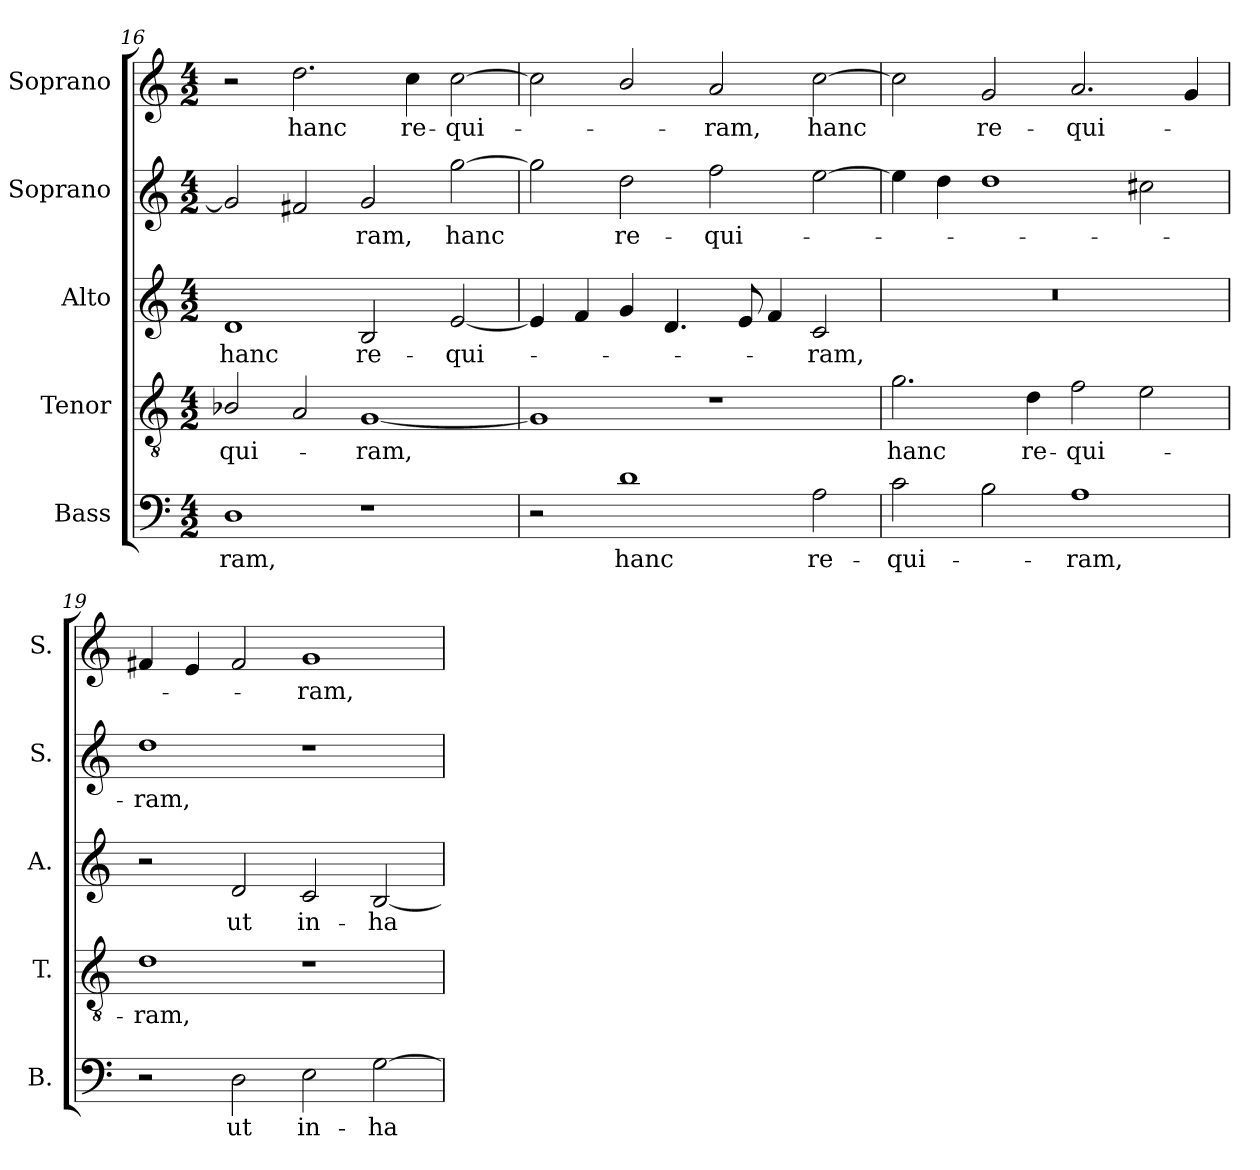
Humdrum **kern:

**kern	**text	**kern	**text	**kern	**text	**kern	**text	**kern	**text
*part5	*part5	*part4	*part4	*part3	*part3	*part2	*part2	*part1	*part1
*staff5	*staff5	*staff4	*staff4	*staff3	*staff3	*staff2	*staff2	*staff1	*staff1
*I"Bass	*	*I"Tenor	*	*I"Alto	*	*I"Soprano	*	*I"Soprano	*
*I'B.	*	*I'T.	*	*I'A.	*	*I'S.	*	*I'S.	*
*clefF4	*	*clefGv2	*	*clefG2	*	*clefG2	*	*clefG2	*
*	*	*ITrd7c12	*	*	*	*	*	*	*
*k[]	*	*k[]	*	*k[]	*	*k[]	*	*k[]	*
*C:	*	*C:	*	*C:	*	*C:	*	*C:	*
*M4/2	*	*M4/2	*	*M4/2	*	*M4/2	*	*M4/2	*
=16	=16	=16	=16	=16	=16	=16	=16	=16	=16
!	!LO:LY:b:color=#000000	!	!	!	!	!	!	!	!
!	!	!	!LO:LY:b:color=#000000	!	!	!	!	!	!
!	!	!	!	!	!LO:LY:b:color=#000000	!	!	!	!
1Di	-ram,	2BB-Xi/	-qui-	1di	hanc	2gi/]	.	2r	.
!	!	!	!	!	!	!	!	!	!LO:LY:b:color=#000000
.	.	2AAi/	.	.	.	2f#Xi/	.	2.ddi\	hanc
!	!	!	!LO:LY:b:color=#000000	!	!	!	!	!	!
!	!	!	!	!	!LO:LY:b:color=#000000	!	!	!	!
!	!	!	!	!	!	!	!LO:LY:b:color=#000000	!	!
1r	.	[1GGi	-ram,	2Bi/	re-	2gi/	-ram,	.	.
!	!	!	!	!	!	!	!	!	!LO:LY:b:color=#000000
.	.	.	.	.	.	.	.	4cci\	re-
!	!	!	!	!	!LO:LY:b:color=#000000	!	!	!	!
!	!	!	!	!	!	!	!LO:LY:b:color=#000000	!	!
!	!	!	!	!	!	!	!	!	!LO:LY:b:color=#000000
.	.	.	.	[2ei/	-qui-	[2ggi\	hanc	[2cci\	-qui-
=17	=17	=17	=17	=17	=17	=17	=17	=17	=17
2r	.	1GGi]	.	4ei/]	.	2ggi\]	.	2cci\]	.
.	.	.	.	4fi/	.	.	.	.	.
!	!LO:LY:b:color=#000000	!	!	!	!	!	!	!	!
!	!	!	!	!	!	!	!LO:LY:b:color=#000000	!	!
1di	hanc	.	.	4gi/	.	2ddi\	re-	2bi/	.
.	.	.	.	4.di/	.	.	.	.	.
!	!	!	!	!	!	!	!LO:LY:b:color=#000000	!	!
!	!	!	!	!	!	!	!	!	!LO:LY:b:color=#000000
.	.	1r	.	.	.	2ffi\	-qui-	2ai/	-ram,
.	.	.	.	8ei/	.	.	.	.	.
.	.	.	.	4fi/	.	.	.	.	.
!	!LO:LY:b:color=#000000	!	!	!	!	!	!	!	!
!	!	!	!	!	!LO:LY:b:color=#000000	!	!	!	!
!	!	!	!	!	!	!	!	!	!LO:LY:b:color=#000000
2Ai\	re-	.	.	2ci/	-ram,	[2eei\	.	[2cci\	hanc
=18	=18	=18	=18	=18	=18	=18	=18	=18	=18
!	!LO:LY:b:color=#000000	!	!	!	!	!	!	!	!
!	!	!	!LO:LY:b:color=#000000	!LO:N:vis=1	!	!	!	!	!
2ci\	-qui-	2.Gi\	hanc	0r	.	4eei\]	.	2cci\]	.
.	.	.	.	.	.	4ddi\	.	.	.
!	!	!	!	!	!	!	!	!	!LO:LY:b:color=#000000
2Bi\	.	.	.	.	.	1ddi	.	2gi/	re-
!	!	!	!LO:LY:b:color=#000000	!	!	!	!	!	!
.	.	4Di\	re-	.	.	.	.	.	.
!	!LO:LY:b:color=#000000	!	!	!	!	!	!	!	!
!	!	!	!LO:LY:b:color=#000000	!	!	!	!	!	!
!	!	!	!	!	!	!	!	!	!LO:LY:b:color=#000000
1Ai	-ram,	2Fi\	-qui-	.	.	.	.	2.ai/	-qui-
.	.	2Ei\	.	.	.	2cc#Xi\	.	.	.
.	.	.	.	.	.	.	.	4gi/	.
=19	=19	=19	=19	=19	=19	=19	=19	=19	=19
!	!	!	!LO:LY:b:color=#000000	!	!	!	!	!	!
!	!	!	!	!	!	!	!LO:LY:b:color=#000000	!	!
2r	.	1Di	-ram,	2r	.	1ddi	-ram,	4f#Xi/	.
.	.	.	.	.	.	.	.	4ei/	.
!	!LO:LY:b:color=#000000	!	!	!	!	!	!	!	!
!	!	!	!	!	!LO:LY:b:color=#000000	!	!	!	!
2Di\	ut	.	.	2di/	ut	.	.	2f#i/	.
!	!LO:LY:b:color=#000000	!	!	!	!	!	!	!	!
!	!	!	!	!	!LO:LY:b:color=#000000	!	!	!	!
!	!	!	!	!	!	!	!	!	!LO:LY:b:color=#000000
2Ei\	in-	1r	.	2ci/	in-	1r	.	1gi	-ram,
!	!LO:LY:b:color=#000000	!	!	!	!	!	!	!	!
!	!	!	!	!	!LO:LY:b:color=#000000	!	!	!	!
[2Gi\	-ha-	.	.	[2Bi/	-ha-	.	.	.	.
=	=	=	=	=	=	=	=	=	=
*-	*-	*-	*-	*-	*-	*-	*-	*-	*-
